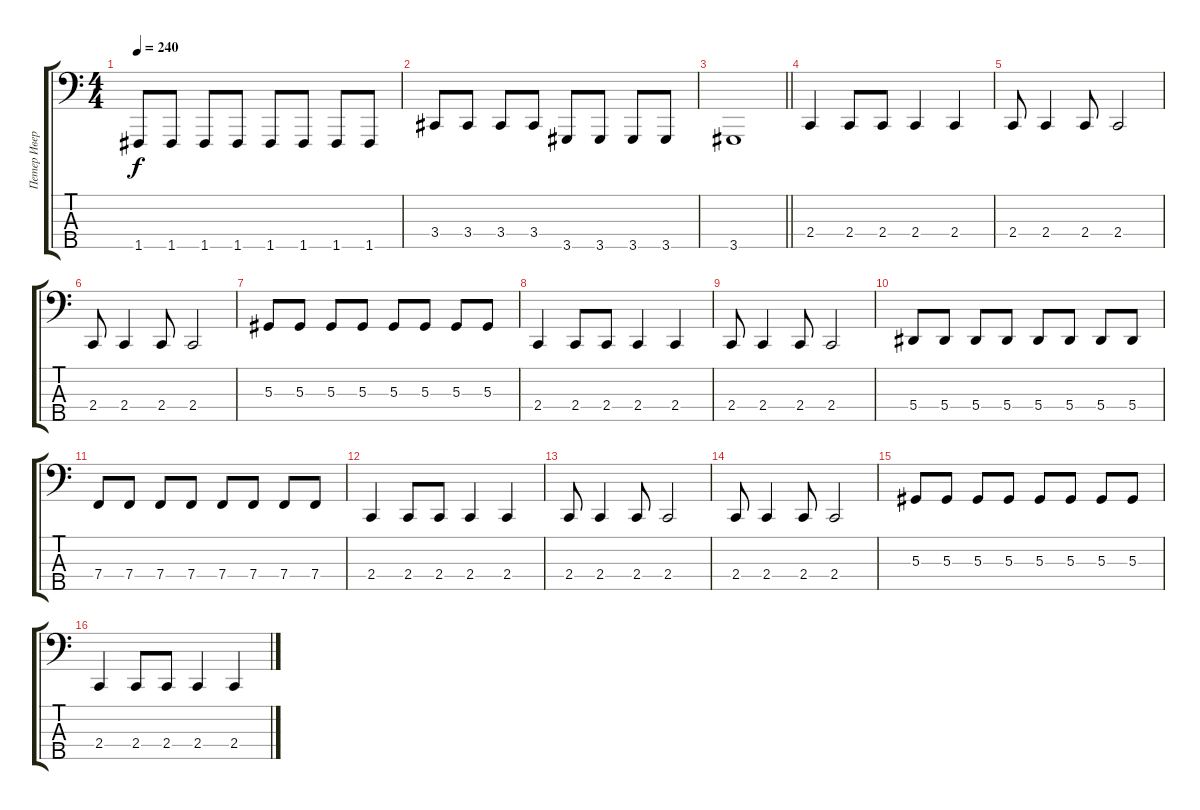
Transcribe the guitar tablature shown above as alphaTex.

\track ("Петер Иверс" "Петер Ивер") {instrument electricbassfinger}
\staff {score tabs}
\tuning (Db2 Ab1 Eb1 Bb0 F0) {hide}
\ts (4 4)
\tempo 240
\clef f4
\ks c
1.5.8{dy f} 1.5.8 1.5.8 1.5.8 1.5.8 1.5.8 1.5.8 1.5.8 |
3.4.8 3.4.8 3.4.8 3.4.8 3.5.8 3.5.8 3.5.8 3.5.8 |
\barLineRight lightlight
3.5.1 |
\section ("" "")
2.4.4 2.4.8 2.4.8 2.4.4 2.4.4 |
2.4.8 2.4.4 2.4.8 2.4.2 |
2.4.8 2.4.4 2.4.8 2.4.2 |
5.3.8 5.3.8 5.3.8 5.3.8 5.3.8 5.3.8 5.3.8 5.3.8 |
2.4.4 2.4.8 2.4.8 2.4.4 2.4.4 |
2.4.8 2.4.4 2.4.8 2.4.2 |
5.4.8 5.4.8 5.4.8 5.4.8 5.4.8 5.4.8 5.4.8 5.4.8 |
7.4.8 7.4.8 7.4.8 7.4.8 7.4.8 7.4.8 7.4.8 7.4.8 |
2.4.4 2.4.8 2.4.8 2.4.4 2.4.4 |
2.4.8 2.4.4 2.4.8 2.4.2 |
2.4.8 2.4.4 2.4.8 2.4.2 |
5.3.8 5.3.8 5.3.8 5.3.8 5.3.8 5.3.8 5.3.8 5.3.8 |
2.4.4 2.4.8 2.4.8 2.4.4 2.4.4
